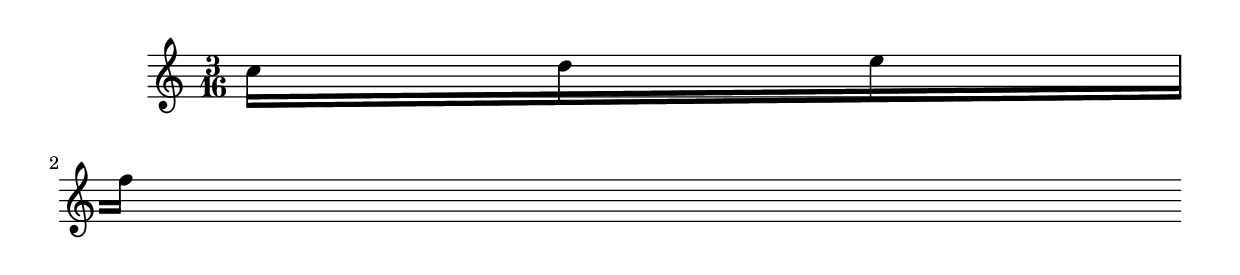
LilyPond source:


\header {
    texidoc = "Beams can be printed across line breaks, if forced.
"

}
\version "2.3.17"
\paper { raggedright= ##t }

\score {  \relative c''  {
    \set Score.allowBeamBreak = ##t
    \time 3/16 c16-[ d e \break f-] 
}}
